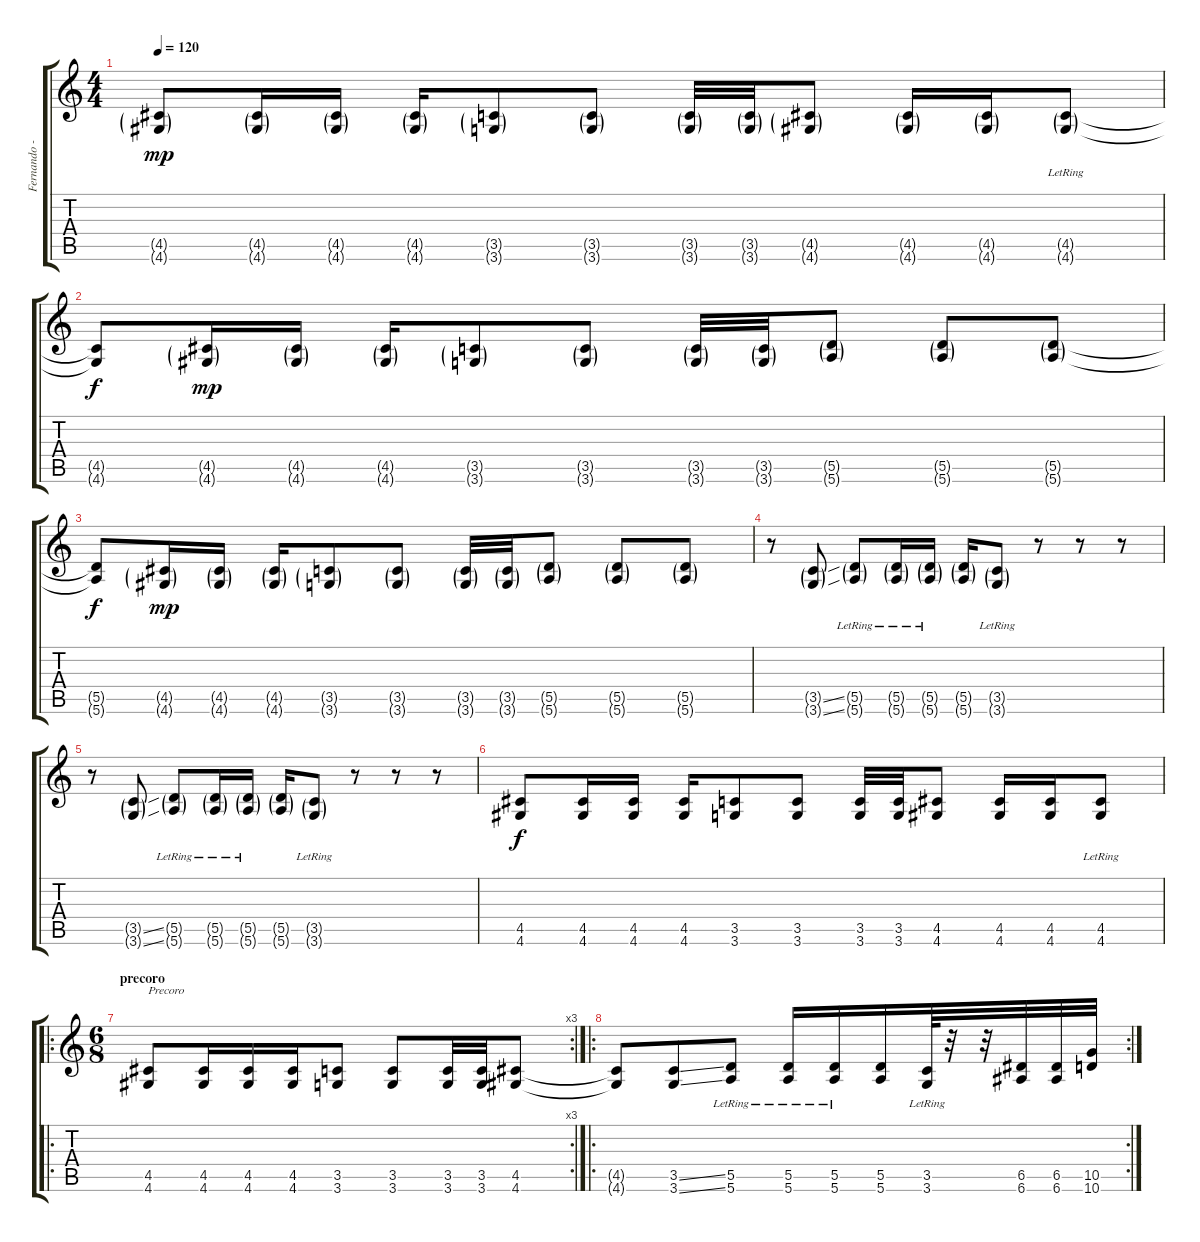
\track ("Fernando - Guitar" "Fernando -") {instrument overdrivenguitar}
\staff {score tabs}
\tuning (E4 B3 G3 D3 A2 E2) {hide}
\ts (4 4)
\tempo 120
\clef g2
\ks c
(4.5{g} 4.6{g}).8{dy mp} (4.5{g} 4.6{g}).16 (4.5{g} 4.6{g}).16 (4.5{g} 4.6{g}).16 (3.5{g} 3.6{g}).8 (3.5{g} 3.6{g}).8 (3.5{g} 3.6{g}).32 (3.5{g} 3.6{g}).32 (4.5{g} 4.6{g}).8 (4.5{g} 4.6{g}).16 (4.5{g} 4.6{g}).16 (4.5{g} 4.6{g lr}).8 |
(4.5{t} 4.6{t}).8{dy f} (4.5{g} 4.6{g}).16{dy mp} (4.5{g} 4.6{g}).16 (4.5{g} 4.6{g}).16 (3.5{g} 3.6{g}).8 (3.5{g} 3.6{g}).8 (3.5{g} 3.6{g}).32 (3.5{g} 3.6{g}).32 (5.5{g} 5.6{g}).8 (5.5{g} 5.6{g}).8 (5.5{g} 5.6{g}).8 |
(5.5{t} 5.6{t}).8{dy f} (4.5{g} 4.6{g}).16{dy mp} (4.5{g} 4.6{g}).16 (4.5{g} 4.6{g}).16 (3.5{g} 3.6{g}).8 (3.5{g} 3.6{g}).8 (3.5{g} 3.6{g}).32 (3.5{g} 3.6{g}).32 (5.5{g} 5.6{g}).8 (5.5{g} 5.6{g}).8 (5.5{g} 5.6{g}).8 |
r.8 (3.5{ss g} 3.6{ss g}).8 (5.5{g lr} 5.6{g lr}).8 (5.5{g lr} 5.6{g lr}).16 (5.5{g lr} 5.6{g lr}).16 (5.5{g} 5.6{g}).16 (3.5{g lr} 3.6{g lr}).8 r.8 r.8 r.8 |
r.8 (3.5{ss g} 3.6{ss g}).8 (5.5{g lr} 5.6{g lr}).8 (5.5{g lr} 5.6{g lr}).16 (5.5{g lr} 5.6{g lr}).16 (5.5{g} 5.6{g}).16 (3.5{g lr} 3.6{g lr}).8 r.8 r.8 r.8 |
(4.5 4.6).8{dy f} (4.5 4.6).16 (4.5 4.6).16 (4.5 4.6).16 (3.5 3.6).8 (3.5 3.6).8 (3.5 3.6).32 (3.5 3.6).32 (4.5 4.6).8 (4.5 4.6).16 (4.5 4.6).16 (4.5 4.6{lr}).8 |
\ro
\rc 3
\ts (6 8)
\section ("" "precoro")
(4.5 4.6).8{txt "Precoro"} (4.5 4.6).16 (4.5 4.6).16 (4.5 4.6).16 (3.5 3.6).8 (3.5 3.6).8 (3.5 3.6).32 (3.5 3.6).32 (4.5 4.6).8 |
\ro
\rc 2
(4.5{t} 4.6{t}).8 (3.5{ss} 3.6{ss}).8 (5.5{lr} 5.6{lr}).8 (5.5{lr} 5.6{lr}).16 (5.5{lr} 5.6{lr}).16 (5.5 5.6).16 (3.5{lr} 3.6{lr}).64 r.32 r.32 (6.5 6.6).32 (6.5 6.6).32 (10.5 10.6).32
